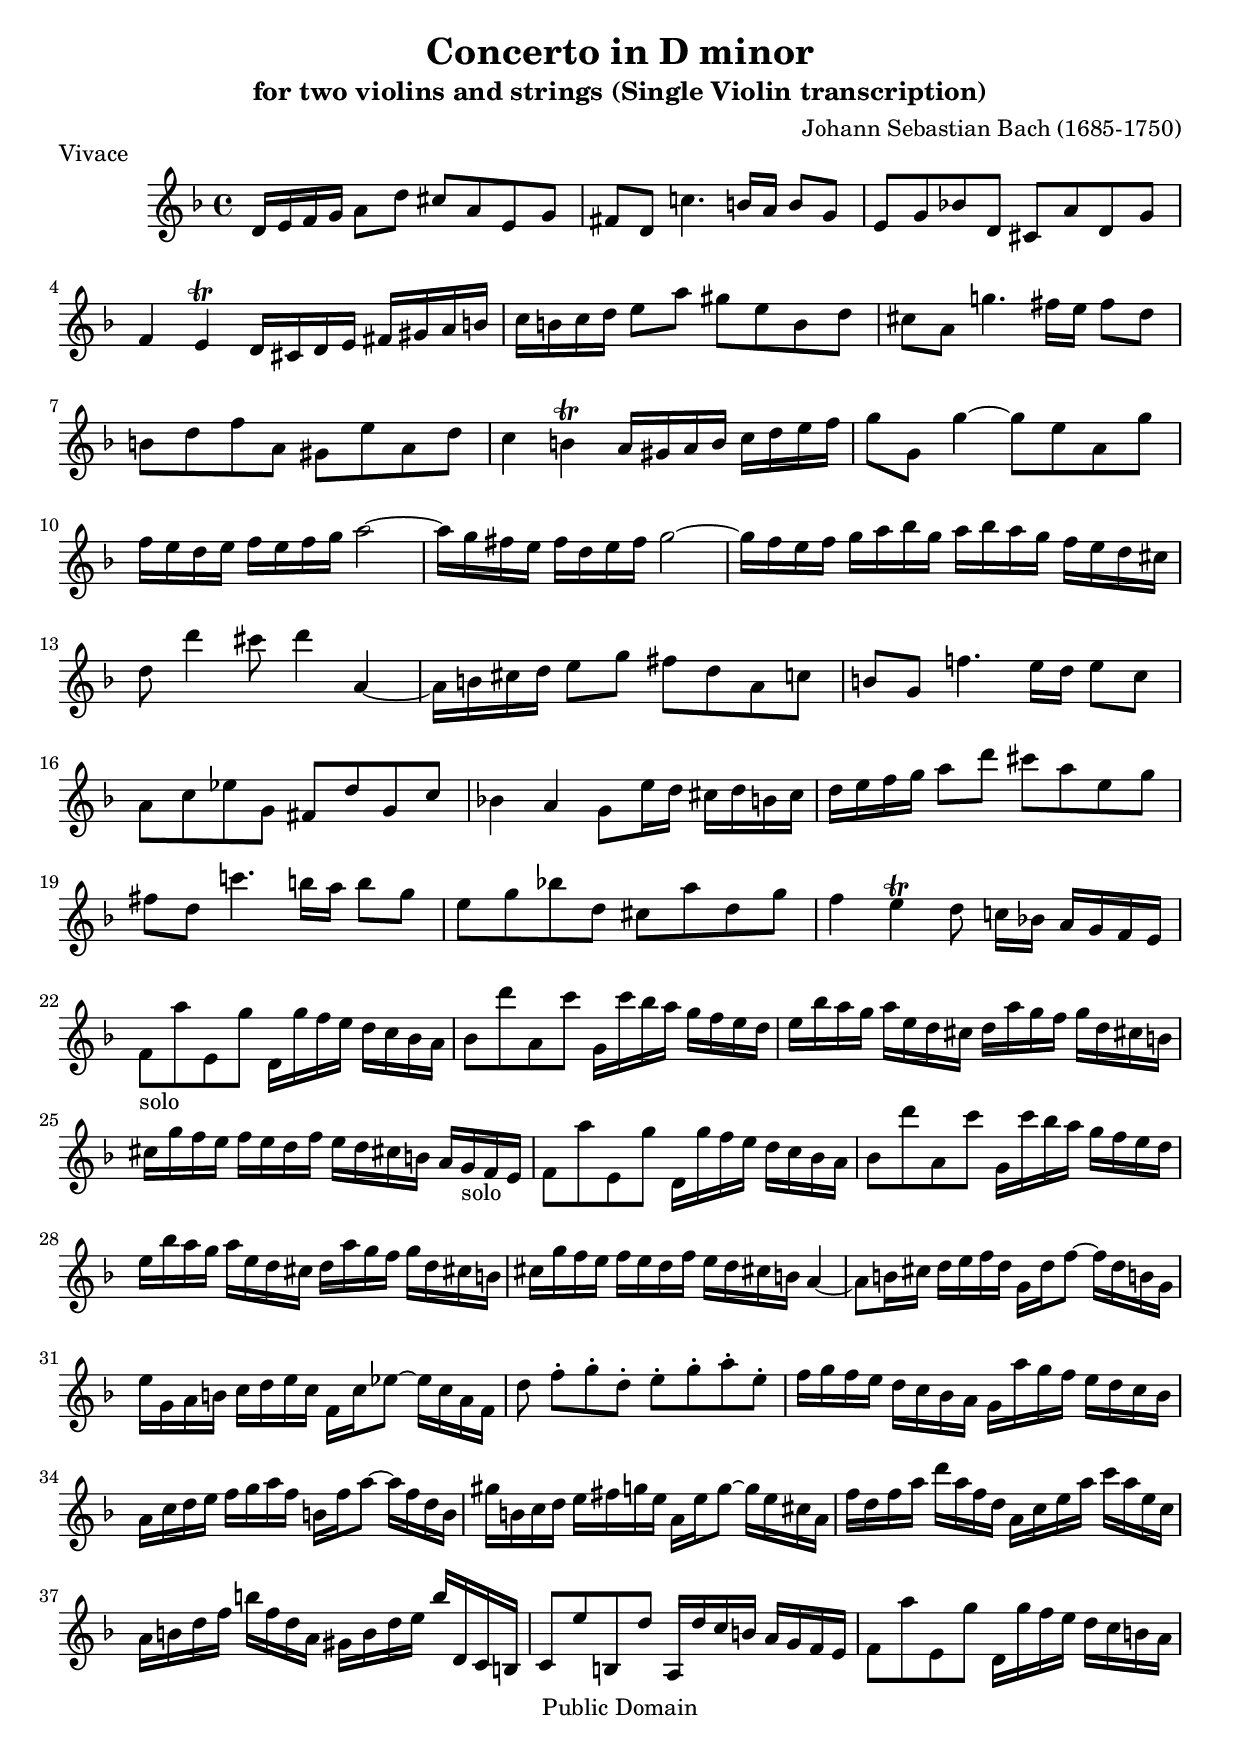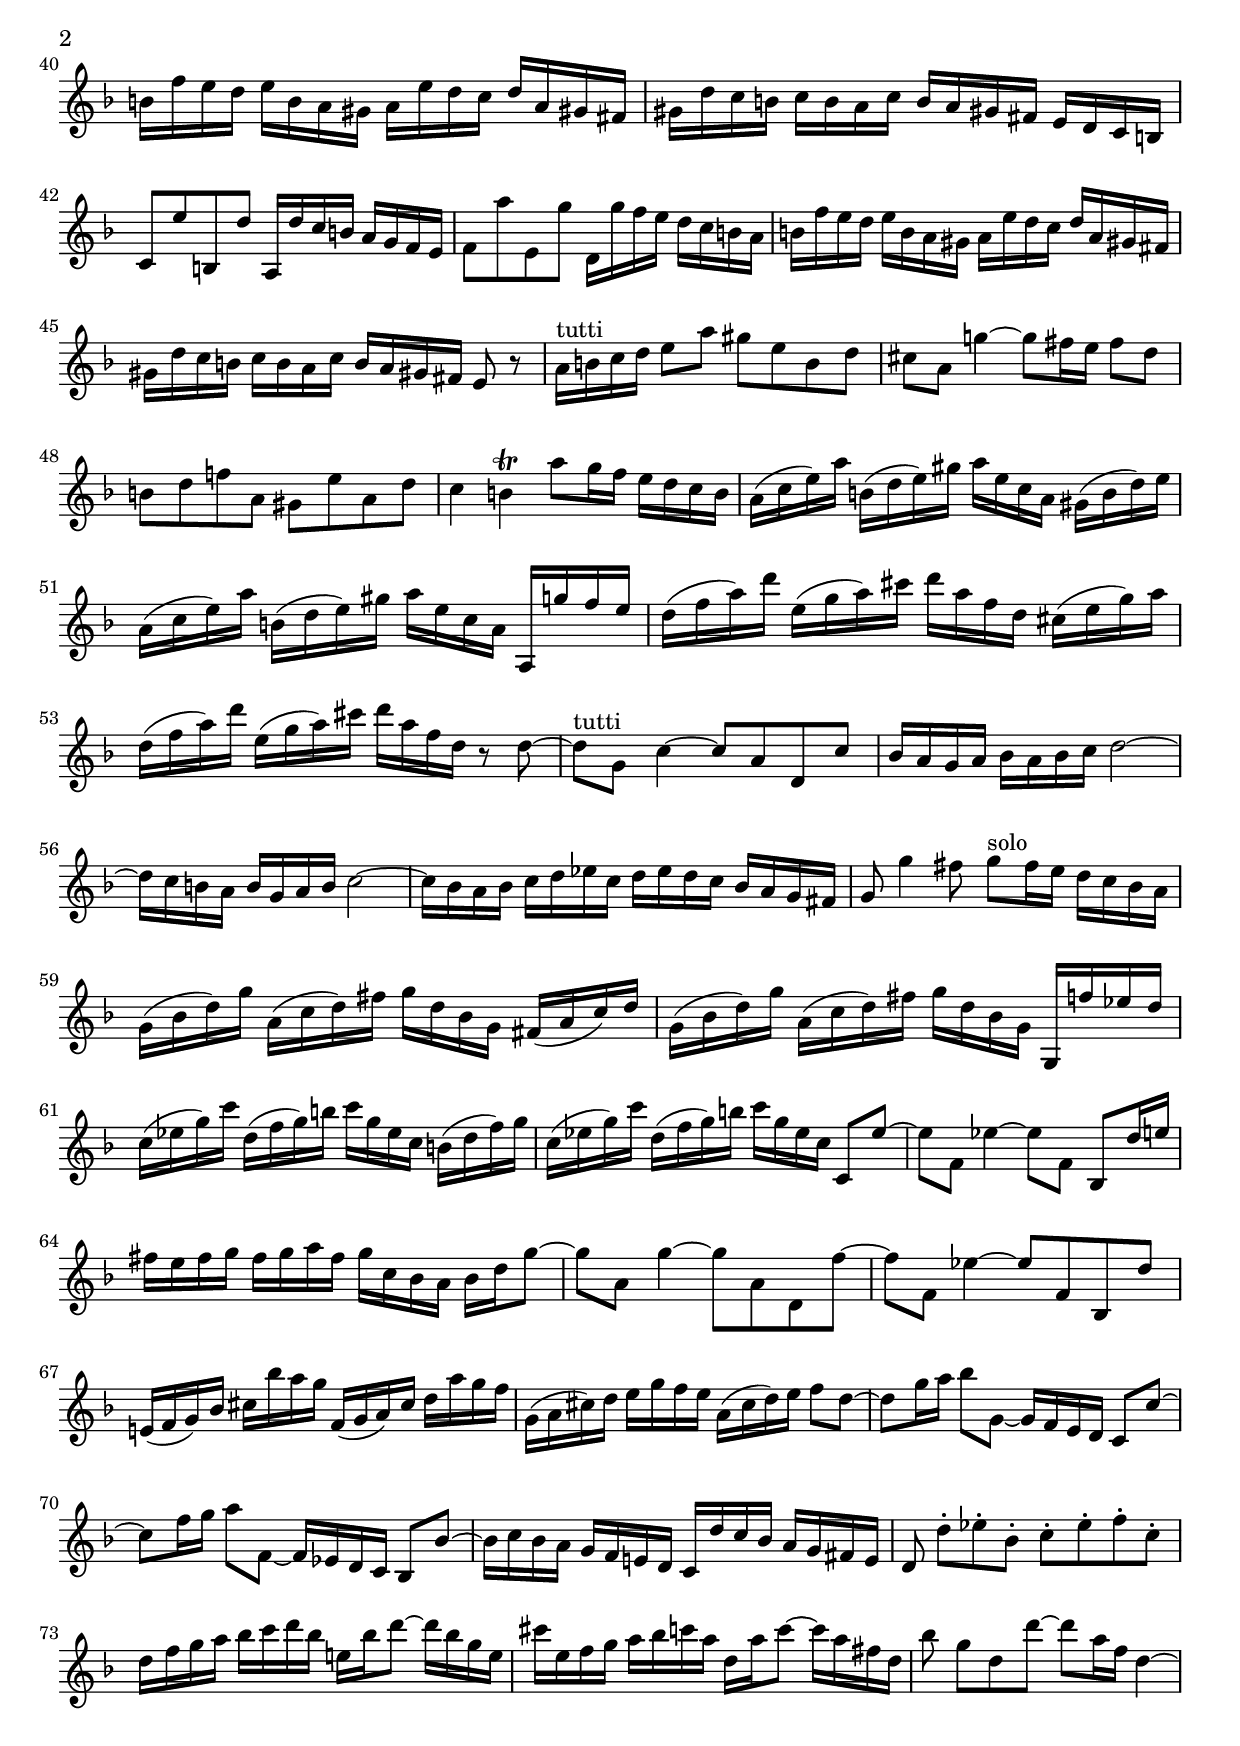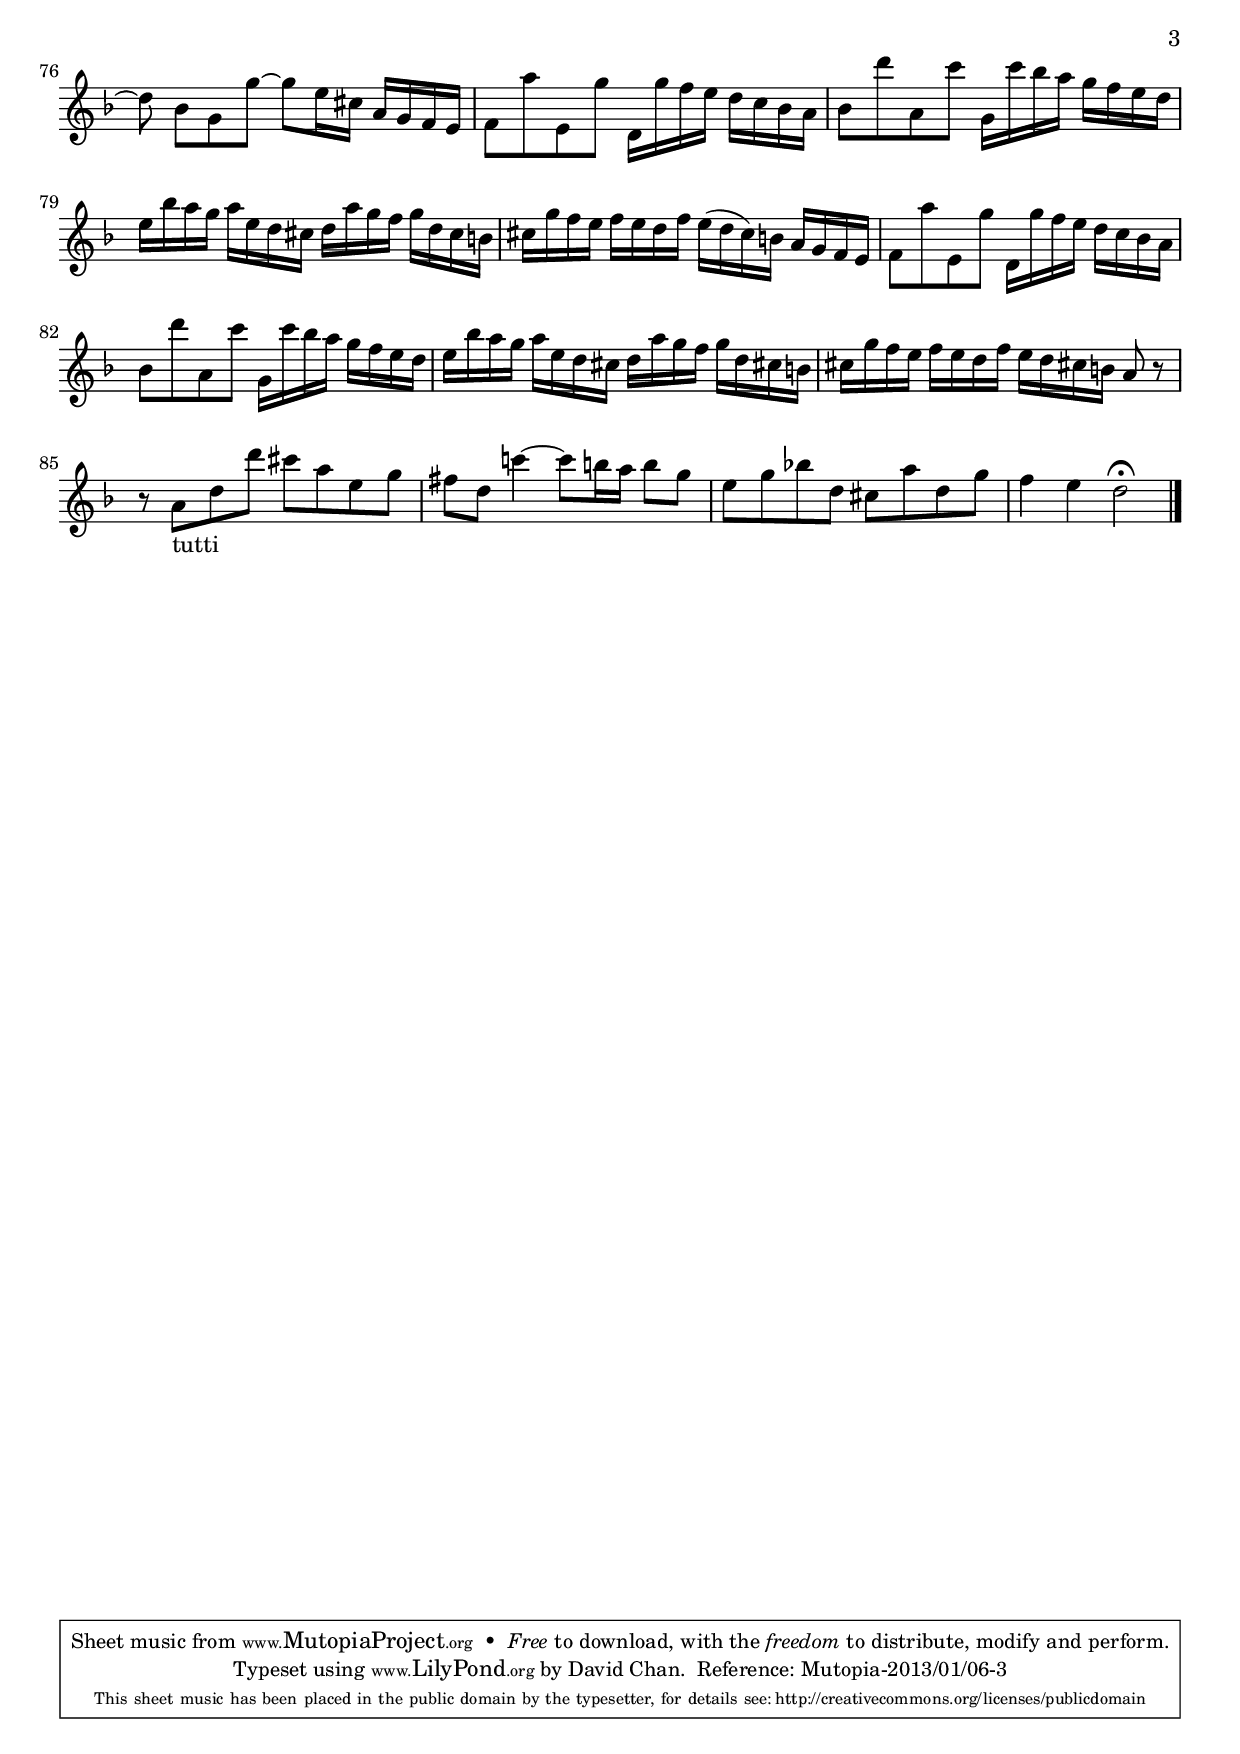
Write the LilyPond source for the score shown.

% This file creates the part for single violin transcription

% The edition from which this was typed has orchestral accompaniment.
% I don't know if there's a piano arrangement which is out of copyright.

\header {
    \include "header.ly"
    subtitle =	"for two violins and strings (Single Violin transcription)"
    filename = "single_violin.ly"
}

\version "2.16.0"
%Solo Violin 2, 1st movement

 
soloViolinCB =  \relative c' {
    %1 violin 2	     
    d16 e f g a8 d cis a e g |
    fis d c'!4. b16 a b8 g |
    e g bes! d, cis a' d, g |
    f4 e\trill d16 cis d e fis gis a b |

    %5 violin 1
    c b c d e8 a gis e b d |
    cis a g'!4. fis16 e fis8 d |
    b d f a, gis e' a, d |
    c4 b\trill a16 gis a b c d e f |
    g8 g, g'4 ~ g8 e a, g' |
    f16 e d e f e f g a2 ~ |
    a16 g fis e fis d e fis g2 ~ |
    g16 f e f g a bes g a bes a g f e d cis |
    d8 d'4 cis8 d4 a,4 ~ |

    %14 violin 2    
    a16 b cis d e8 g fis d a c |
    b g f'!4. e16 d e8 c |
    a c es g, fis d' g, c |
    bes!4 a g8 e'16 d cis d b cis |
    
    %18 violin 1
    d e f g a8 d cis a e g |
    fis d c'!4. b16 a b8 g |
    e g bes! d, cis a' d, g |
    f4 e\trill d8  c!16[ bes!] a g f e |
    f8-"solo" a' e, g' d,16 g' f e d c bes a |
    bes8 d' a, c' g,16 c' bes a g f e d |
    e bes' a g a e d cis d a' g f g d cis! b |
    cis g' f e f e d f e d cis! b a g-"solo" f e |

    %26 violin 2
    f8 a' e, g' d,16 g' f e d c bes a |
    bes8 d' a, c' g,16 c' bes a g f e d |
    e bes' a g a e d cis d a' g f g d cis! b |
    cis g' f e f e d f e d cis! b a4 ~ |

    %30 violin 1
    a8 b16 cis d e f d g, d' f8 ~ f16 d b! g |
    e' g, a b c d e c f, c' es8 ~ es16 c a f |
    d'8  f[-. g-. d-.] e-. g-. a-. e-. |
    f16 g f e d c bes a g a' g f e d c bes |

    %34 violin 2
    a16 c d e f g a f b, f' a8 ~ a16 f d b |
    gis' b, c d e fis g e a, e' g8 ~ g16 e cis a |

    %36 violin 1
    f'16 d f a d a f d a c e a c a e c |
    a b d f b f d a gis b d e b' d,, c b |

    %38 violin 2
    c8 e' b, d' a,16 d' c b a g f e |
    f8 a' e, g' d,16 g' f e d c b a |
    b f' e d e b a gis a e' d c d a gis! fis |
    gis d' c b c b a c b a gis! fis e d c b |

    %42 violin 1
    c8 e' b, d' a,16 d' c b a g f e |
    f8 a' e, g' d,16 g' f e d c b a |
    b f' e d e b a gis a e' d c d a gis! fis |
    gis d' c b c b a c b a gis! fis e8 r |
    a16^"tutti" b c d e8 a gis e b d |
    cis a g'!4 ~ g8 fis16 e fis8 d |
    b d f! a, gis e' a, d |
    c4 b\trill a'8 g16 f e d c b |

    %50 violin 2
    a( c  e) a b,( d  e) gis a e c a gis( b  d) e |
    a,( c  e) a b,( d  e) gis a e c a a, g'' f e |

    %52 violin 1
    d( f  a) d e,( g  a) cis d a f d cis( e  g) a |
    d,( f  a) d e,( g  a) cis d a f d r8 d ~ |

    %54 violin 2
    d^"tutti" g, c4 ~ c8 a d, c' |
    bes16 a g a bes a bes c d2 ~ |
    d16 c b a b g a b c2 ~ |
    c16 bes a bes c d es c d es d c bes a g fis |
    g8 g'4 fis8 g8 [^"solo" fis16 e]  d[ c bes a] |

    %59 violin 1
     g( bes  d) g a,( c  d) fis g d bes g fis( a  c) d |
    g,( bes  d) g a,( c  d) fis g d bes g g, f'' es d |

    %61 violin 2
    c( es  g) c d,( f  g) b c g es c b( d  f) g |
    c,( es  g) c d,( f  g) b c g es c c,8 es' ~ |
    es f, es'4 ~ es8 f, bes, d'16 e  |

    %64 violin 1
    fis e fis g fis g a fis g c, bes a bes d g8 ~ |
    g a, g'4 ~ g8 a, d, f' ~ |
    f f, es'4 ~ es8 f, bes, d' |
    e,!16( f  g) bes cis bes' a g f,( g  a) cis d a' g f |
    g,( a  cis) d e g f e a,( cis  d) e f8 d ~ |
    d g16 a bes8 g, ~ g16 f e d c8 c' ~ |
    c f16 g a8 f, ~ f16 es d c bes8 bes' ~ |
    bes16 c bes a g f e! d c d' c bes a g fis e |
    d8  d'[-. es-. bes-.] c-. es-. f-. c-. |
    d16 f g a bes c d bes e,! bes' d8 ~ d16 bes g e |
    cis' e, f g a bes c a d, a' c8 ~ c16 a fis d |
    bes'8  g[ d d'] ~ d a16 f d4 ~ |
    d8  bes[ g g'] ~ g e16 cis a g f e |
    f8 a' e, g' d,16 g' f e d c bes a |
    bes8 d' a, c' g,16 c' bes a g f e d |
    e bes' a g a e d cis d a' g f g d cis b |
    cis g' f e f e d f e( d  cis) b a g f e |

    %81 violin 2
    f8 a' e, g' d,16 g' f e d c bes a |
    bes8 d' a, c' g,16 c' bes a g f e d |
    e bes' a g a e d cis d a' g f g d cis! b |
    cis g' f e f e d f e d cis! b a8 r |

    %85 violin 1
    r a-"tutti" d d' cis a e g |
    fis d c'!4 ~ c8 b16 a b8 g |
    e g bes! d, cis a' d, g |
    f4 e d2^\fermata |
    \bar "|."
}

%\include "solo_violin2_2.ly"
%\include "solo_violin2_3.ly"

\version "2.16.0"

% 1st movement
\score {
     \context Voice = SingleViolin {
        \set Staff.midiInstrument = "violin"
        \key d \minor
        \time 4/4
        \soloViolinCB
    }
    \header {
	piece = "Vivace"
        opus = ""
    }
    \layout {}
    \midi {
      \tempo 4 = 100
    }
}


% 2nd movement
%{
\score {
     \context Voice = SoloViolinII {
        \set Staff.midiInstrument = "violin"
        \key f \major
        \time 12/8
        \soloViolinCC
    }
    \header {
	piece = "Largo ma non tanto"
        opus = ""
    }
    \layout {}
    \midi {
      \tempo 4 = 48
    }
}
%}

% 3rd movement
%{
\score {
     \context Voice = SoloViolinII {
        \set Staff.midiInstrument = "violin"
        \key d \minor
        \time 3/4
        \soloViolinCD
    }
    \header {
	piece = "Allegro"
        opus = ""
    }
    \layout {}
    \midi {
      \tempo 4 = 110
    }
}
%}